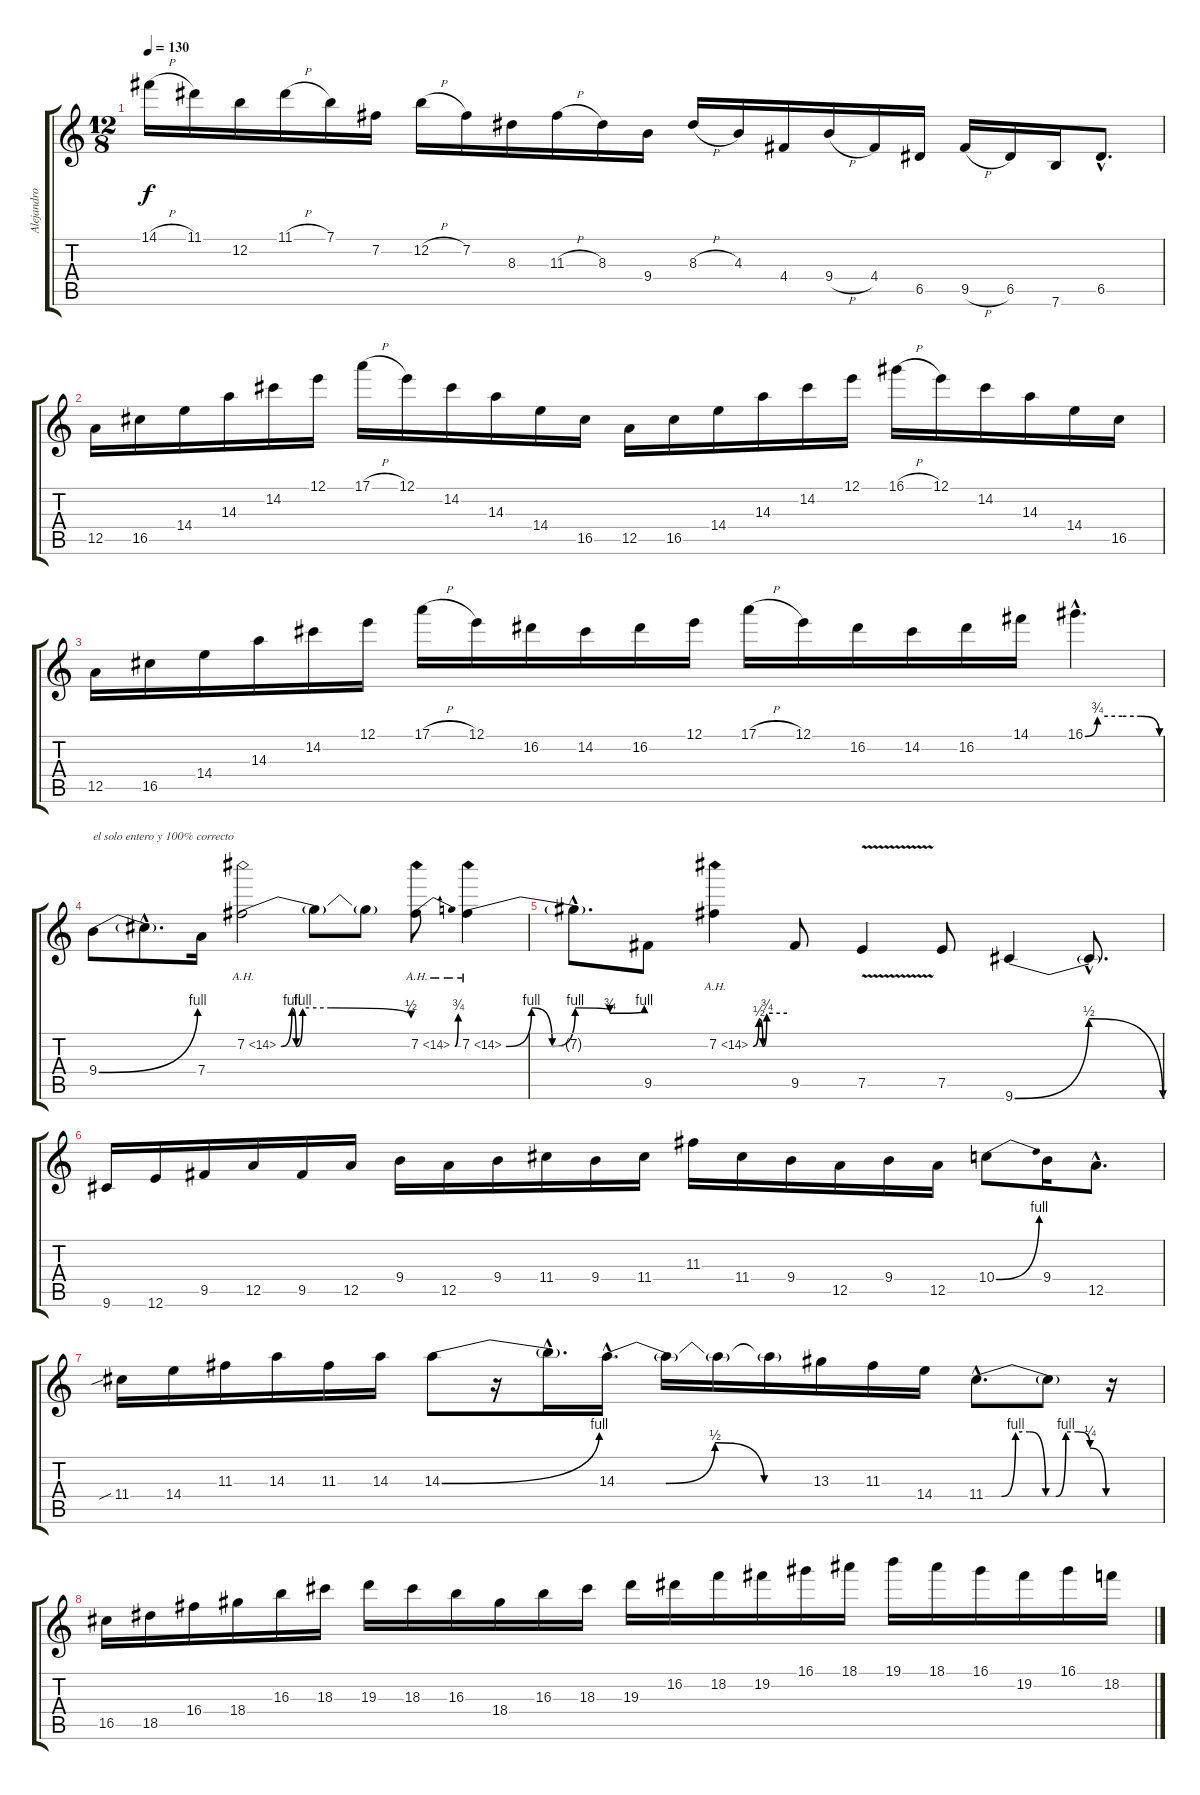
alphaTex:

\track ("Alejandro" "Alejandro") {instrument distortionguitar}
\staff {score tabs}
\tuning (E4 B3 G3 D3 A2 E2) {hide}
\ts (12 8)
\tempo 130
\clef g2
\ks c
14.1{h}.16{dy f} 11.1.16 12.2.16 11.1{h}.16 7.1.16 7.2.16 12.2{h}.16 7.2.16 8.3.16 11.3{h}.16 8.3.16 9.4.16 8.3{h}.16 4.3.16 4.4.16 9.4{h}.16 4.4.16 6.5.16 9.5{h}.16 6.5.16 7.6.16 6.5{hac}.8{d} |
12.5.16 16.5.16 14.4.16 14.3.16 14.2.16 12.1.16 17.1{h}.16 12.1.16 14.2.16 14.3.16 14.4.16 16.5.16 12.5.16 16.5.16 14.4.16 14.3.16 14.2.16 12.1.16 16.1{h}.16 12.1.16 14.2.16 14.3.16 14.4.16 16.5.16 |
12.5.16 16.5.16 14.4.16 14.3.16 14.2.16 12.1.16 17.1{h}.16 12.1.16 16.2.16 14.2.16 16.2.16 12.1.16 17.1{h}.16 12.1.16 16.2.16 14.2.16 16.2.16 14.1.16 16.1{be (custom 0 0 10 3 30 3 45 3 60 0) hac}.4{d} |
9.4{be (bend 0 0 60 4)}.8{txt "el solo entero y 100% correcto"} 9.4{hac t}.8{d} 7.4.16 7.2{be (custom 0 0 5 4 7 0 10 4 23 4 60 2) ah 7}.2 7.2{t}.8 7.2{t}.8 7.2{be (bend 0 0 60 3) ah 7}.8 7.2{be (custom 0 0 11 4 20 0 30 4 45 3 60 4) ah 7}.4 |
7.2{hac t}.8{d} 9.5.8 7.2{be (custom 0 0 10 2 17 0 24 3 60 3) ah 7}.4 9.5.8 7.5{v}.4 7.5.8 9.6{be (bendrelease 0 0 15 2 30 2 60 0)}.4 9.6{hac t}.8{d} |
9.6.16 12.6.16 9.5.16 12.5.16 9.5.16 12.5.16 9.4.16 12.5.16 9.4.16 11.4.16 9.4.16 11.4.16 11.3.16 11.4.16 9.4.16 12.5.16 9.4.16 12.5.16 10.4{be (bend 0 0 60 4)}.8 9.4.16 12.5{hac}.8{d} |
11.4{sib}.16 14.4.16 11.3.16 14.3.16 11.3.16 14.3.16 14.3{be (bend 0 0 60 4)}.8 r.16 14.3{hac t}.16{d} 14.3{be (custom 0 0 15 0 30 2 45 0 60 0) hac}.16{d} 14.3{t}.16 14.3{t}.16 14.3{t}.16 13.3.16 11.3.16 14.4.16 11.4{be (custom 0 0 8 0 15 4 22 4 30 0 35 0 40 4 46 4 52 1 60 0) hac}.8{d} 11.4{t}.8 r.16 |
16.5.16 18.5.16 16.4.16 18.4.16 16.3.16 18.3.16 19.3.16 18.3.16 16.3.16 18.4.16 16.3.16 18.3.16 19.3.16 16.2.16 18.2.16 19.2.16 16.1.16 18.1.16 19.1.16 18.1.16 16.1.16 19.2.16 16.1.16 18.2.16
